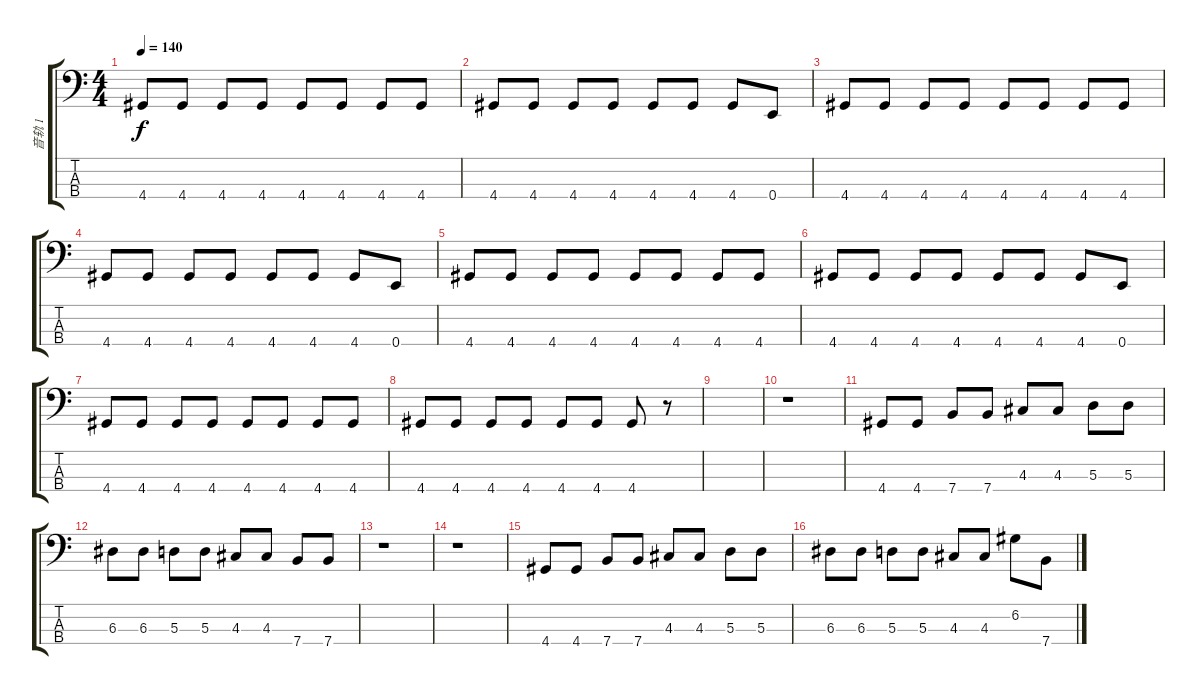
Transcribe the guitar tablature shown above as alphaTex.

\track ("音轨 1" "音轨 1") {instrument electricbassfinger}
\staff {score tabs}
\tuning (G2 D2 A1 E1) {hide}
\ts (4 4)
\tempo 140
\clef f4
\ks c
4.4.8{dy f} 4.4.8 4.4.8 4.4.8 4.4.8 4.4.8 4.4.8 4.4.8 |
4.4.8 4.4.8 4.4.8 4.4.8 4.4.8 4.4.8 4.4.8 0.4.8 |
4.4.8 4.4.8 4.4.8 4.4.8 4.4.8 4.4.8 4.4.8 4.4.8 |
4.4.8 4.4.8 4.4.8 4.4.8 4.4.8 4.4.8 4.4.8 0.4.8 |
4.4.8 4.4.8 4.4.8 4.4.8 4.4.8 4.4.8 4.4.8 4.4.8 |
4.4.8 4.4.8 4.4.8 4.4.8 4.4.8 4.4.8 4.4.8 0.4.8 |
4.4.8 4.4.8 4.4.8 4.4.8 4.4.8 4.4.8 4.4.8 4.4.8 |
4.4.8 4.4.8 4.4.8 4.4.8 4.4.8 4.4.8 4.4.8 r.8 |
|
r.1 |
4.4.8 4.4.8 7.4.8 7.4.8 4.3.8 4.3.8 5.3.8 5.3.8 |
6.3.8 6.3.8 5.3.8 5.3.8 4.3.8 4.3.8 7.4.8 7.4.8 |
r.1 |
r.1 |
4.4.8 4.4.8 7.4.8 7.4.8 4.3.8 4.3.8 5.3.8 5.3.8 |
6.3.8 6.3.8 5.3.8 5.3.8 4.3.8 4.3.8 6.2.8 7.4.8
